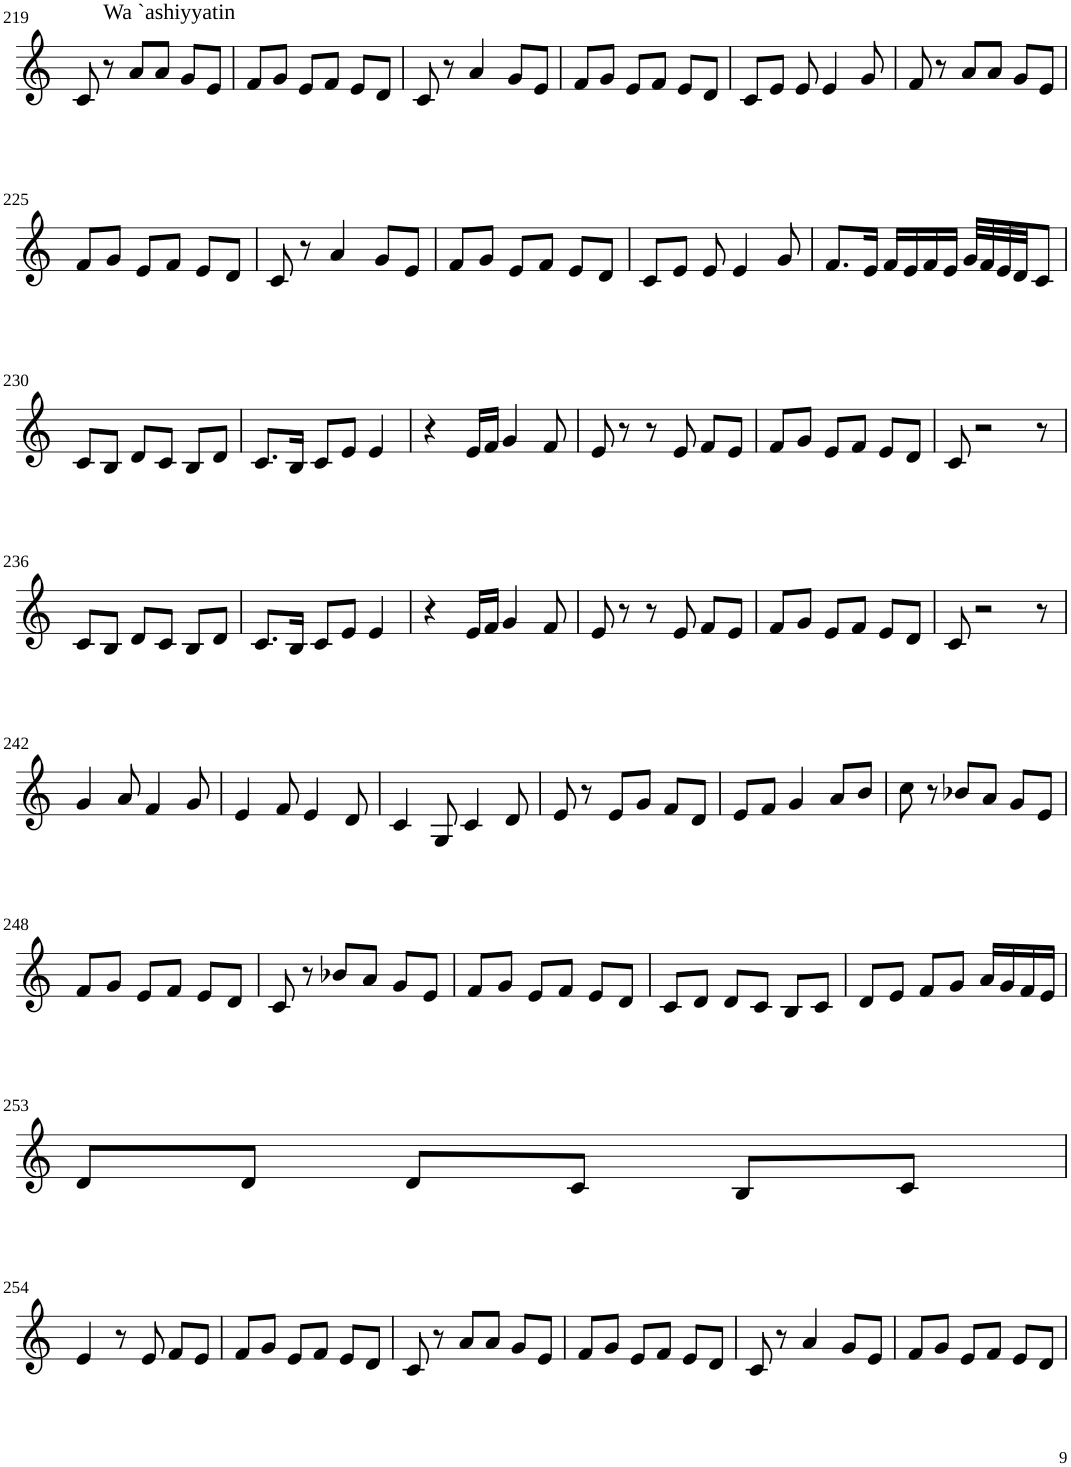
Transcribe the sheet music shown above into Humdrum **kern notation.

**kern
*part1
*staff1
*I"Violin
!!LO:PB:g=z
*clefG2
*k[]
*M3/4
=219
8c/
!LO:TX:a:t=Wa `ashiyyatin
8r
8a/L
8a/J
8g/L
8e/J
=220
8f/L
8g/J
8e/L
8f/J
8e/L
8d/J
=221
8c/
8r
4a/
8g/L
8e/J
=222
8f/L
8g/J
8e/L
8f/J
8e/L
8d/J
=223
8c/L
8e/J
8e/
4e/
8g/
=224
8f/
8r
8a/L
8a/J
8g/L
8e/J
!!LO:LB:g=z
=225
8f/L
8g/J
8e/L
8f/J
8e/L
8d/J
=226
8c/
8r
4a/
8g/L
8e/J
=227
8f/L
8g/J
8e/L
8f/J
8e/L
8d/J
=228
8c/L
8e/J
8e/
4e/
8g/
=229
8.f/L
16e/Jk
16f/LL
16e/
16f/
16e/JJ
32g/LLL
32f/
32e/
32d/JJ
8c/J
!!LO:LB:g=z
=230
8c/L
8B/J
8d/L
8c/J
8B/L
8d/J
=231
8.c/L
16B/Jk
8c/L
8e/J
4e/
=232
4r
16e/LL
16f/JJ
4g/
8f/
=233
8e/
8r
8r
8e/
8f/L
8e/J
=234
8f/L
8g/J
8e/L
8f/J
8e/L
8d/J
=235
8c/
2r
8r
!!LO:LB:g=z
=236
8c/L
8B/J
8d/L
8c/J
8B/L
8d/J
=237
8.c/L
16B/Jk
8c/L
8e/J
4e/
=238
4r
16e/LL
16f/JJ
4g/
8f/
=239
8e/
8r
8r
8e/
8f/L
8e/J
=240
8f/L
8g/J
8e/L
8f/J
8e/L
8d/J
=241
8c/
2r
8r
!!LO:LB:g=z
=242
4g/
8a/
4f/
8g/
=243
4e/
8f/
4e/
8d/
=244
4c/
8G/
4c/
8d/
=245
8e/
8r
8e/L
8g/J
8f/L
8d/J
=246
8e/L
8f/J
4g/
8a/L
8b/J
=247
8cc\
8r
8b-X/L
8a/J
8g/L
8e/J
!!LO:LB:g=z
=248
8f/L
8g/J
8e/L
8f/J
8e/L
8d/J
=249
8c/
8r
8b-X/L
8a/J
8g/L
8e/J
=250
8f/L
8g/J
8e/L
8f/J
8e/L
8d/J
=251
8c/L
8d/J
8d/L
8c/J
8B/L
8c/J
=252
8d/L
8e/J
8f/L
8g/J
16a/LL
16g/
16f/
16e/JJ
!!LO:LB:g=z
=253
8d/L
8d/J
8d/L
8c/J
8B/L
8c/J
!!LO:LB:g=z
=254
4e/
8r
8e/
8f/L
8e/J
=255
8f/L
8g/J
8e/L
8f/J
8e/L
8d/J
=256
8c/
8r
8a/L
8a/J
8g/L
8e/J
=257
8f/L
8g/J
8e/L
8f/J
8e/L
8d/J
=258
8c/
8r
4a/
8g/L
8e/J
=259
8f/L
8g/J
8e/L
8f/J
8e/L
8d/J
=
*-
